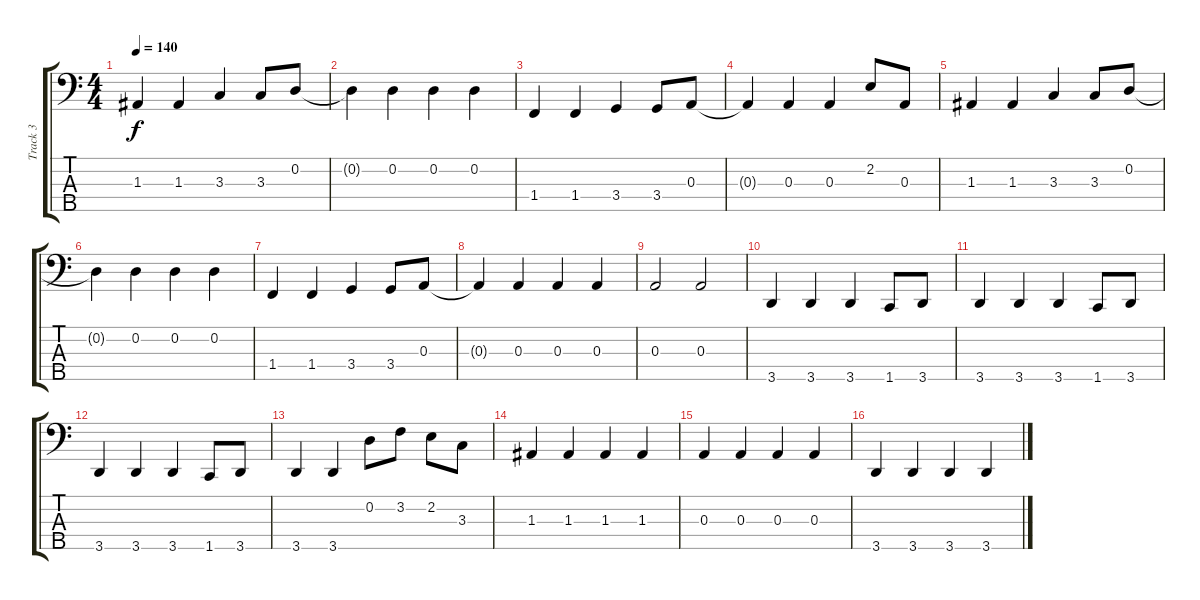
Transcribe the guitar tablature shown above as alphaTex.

\track ("Track 3" "Track 3") {instrument electricbassfinger}
\staff {score tabs}
\tuning (G2 D2 A1 E1 B0) {hide}
\ts (4 4)
\tempo 140
\clef f4
\ks c
1.3.4{dy f instrument electricbassfinger} 1.3.4 3.3.4 3.3.8 0.2.8 |
0.2{t}.4 0.2.4 0.2.4 0.2.4 |
1.4.4 1.4.4 3.4.4 3.4.8 0.3.8 |
0.3{t}.4 0.3.4 0.3.4 2.2.8 0.3.8 |
1.3.4 1.3.4 3.3.4 3.3.8 0.2.8 |
0.2{t}.4 0.2.4 0.2.4 0.2.4 |
1.4.4 1.4.4 3.4.4 3.4.8 0.3.8 |
0.3{t}.4 0.3.4 0.3.4 0.3.4 |
0.3.2 0.3.2 |
3.5.4 3.5.4 3.5.4 1.5.8 3.5.8 |
3.5.4 3.5.4 3.5.4 1.5.8 3.5.8 |
3.5.4 3.5.4 3.5.4 1.5.8 3.5.8 |
3.5.4 3.5.4 0.2.8 3.2.8 2.2.8 3.3.8 |
1.3.4 1.3.4 1.3.4 1.3.4 |
0.3.4 0.3.4 0.3.4 0.3.4 |
3.5.4 3.5.4 3.5.4 3.5.4
